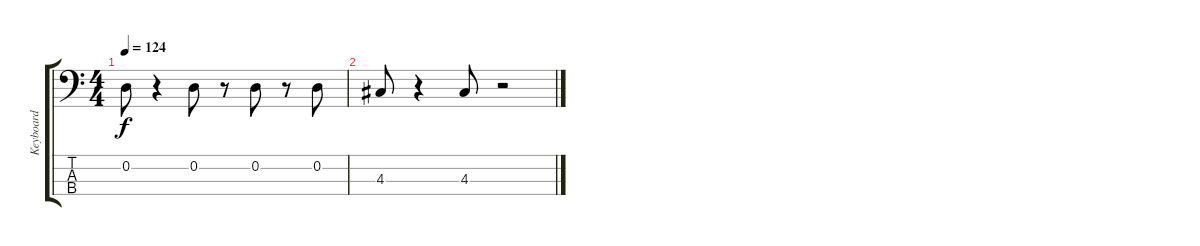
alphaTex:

\track ("Keyboard" "Keyboard") {instrument synthbass1}
\staff {score tabs}
\tuning (G2 D2 A1 E1) {hide}
\ts (4 4)
\tempo 124
\clef f4
\ks c
0.2.8{dy f} r.4 0.2.8 r.8 0.2.8 r.8 0.2.8 |
4.3.8 r.4 4.3.8 r.2
